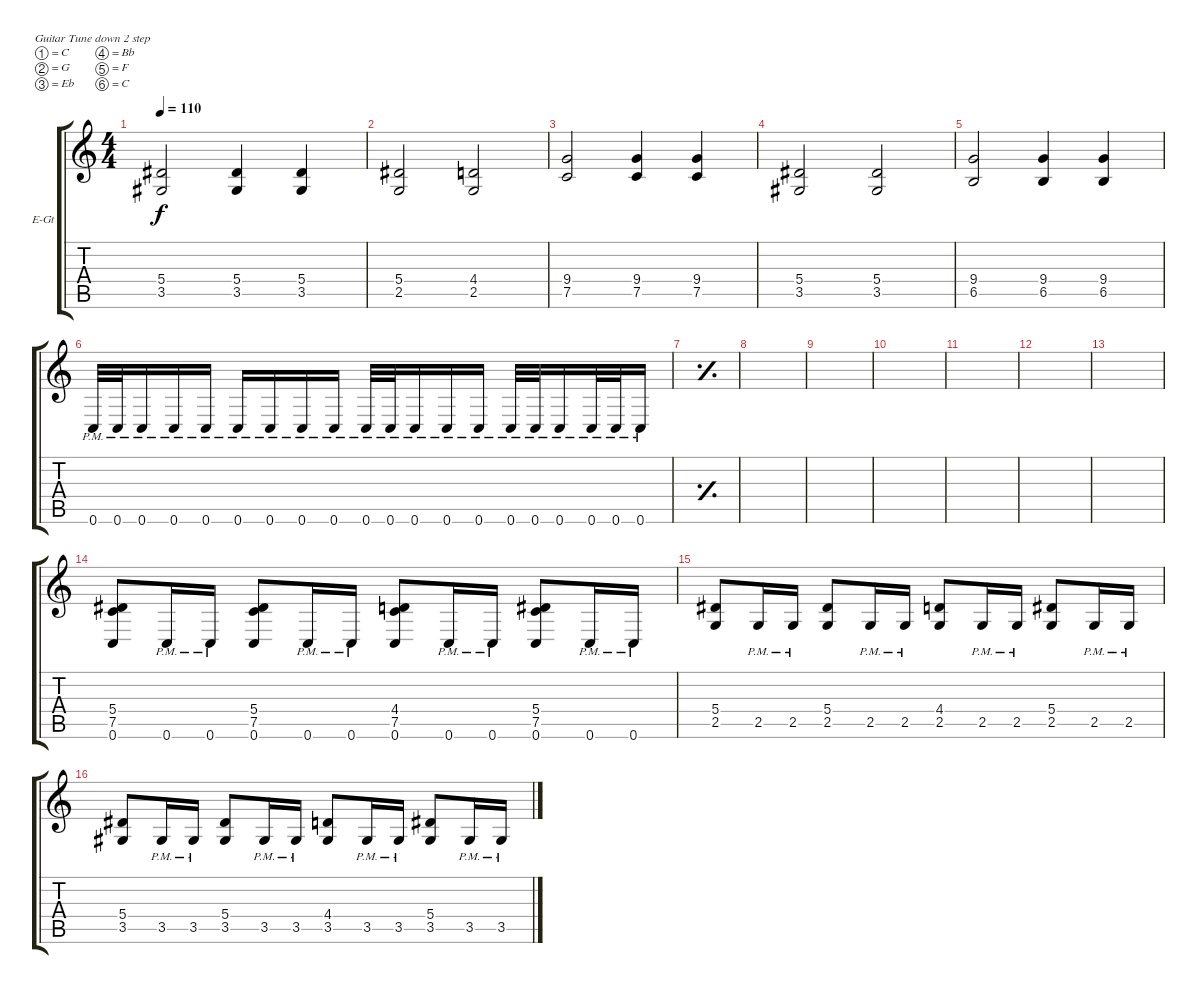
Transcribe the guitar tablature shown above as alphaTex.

\defaultSystemsLayout 4
\bracketExtendMode groupsimilarinstruments
\firstSystemTrackNameOrientation horizontal
\otherSystemsTrackNameOrientation horizontal
\track ("Electric Guitar 1" "E-Gt") {instrument distortionguitar}
\staff {score tabs}
\tuning (C4 G3 Eb3 Bb2 F2 C2)
\ts (4 4)
\tempo 110
\clef g2
\ks c
(3.5 5.4).2{dy f} (5.4 3.5).4 (5.4 3.5).4 |
(2.5 5.4).2 (2.5 4.4).2 |
(7.5 9.4).2 (7.5 9.4).4 (7.5 9.4).4 |
(3.5 5.4).2 (3.5 5.4).2 |
(6.5 9.4).2 (6.5 9.4).4 (6.5 9.4).4 |
0.6{pm}.32 0.6{pm}.32 0.6{pm}.16 0.6{pm}.16 0.6{pm}.16 0.6{pm}.16 0.6{pm}.16 0.6{pm}.16 0.6{pm}.16 0.6{pm}.32 0.6{pm}.32 0.6{pm}.16 0.6{pm}.16 0.6{pm}.16 0.6{pm}.32 0.6{pm}.32 0.6{pm}.16 0.6{pm}.32 0.6{pm}.32 0.6{pm}.16 |
\simile simple
|
|
|
|
|
|
|
\simile none
(0.6 7.5 5.4).8 0.6{pm}.16 0.6{pm}.16 (0.6 7.5 5.4).8 0.6{pm}.16 0.6{pm}.16 (0.6 7.5 4.4).8 0.6{pm}.16 0.6{pm}.16 (0.6 7.5 5.4).8 0.6{pm}.16 0.6{pm}.16 |
(2.5 5.4).8 2.5{pm}.16 2.5{pm}.16 (2.5 5.4).8 2.5{pm}.16 2.5{pm}.16 (2.5 4.4).8 2.5{pm}.16 2.5{pm}.16 (2.5 5.4).8 2.5{pm}.16 2.5{pm}.16 |
(3.5 5.4).8 3.5{pm}.16 3.5{pm}.16 (3.5 5.4).8 3.5{pm}.16 3.5{pm}.16 (3.5 4.4).8 3.5{pm}.16 3.5{pm}.16 (3.5 5.4).8 3.5{pm}.16 3.5{pm}.16
